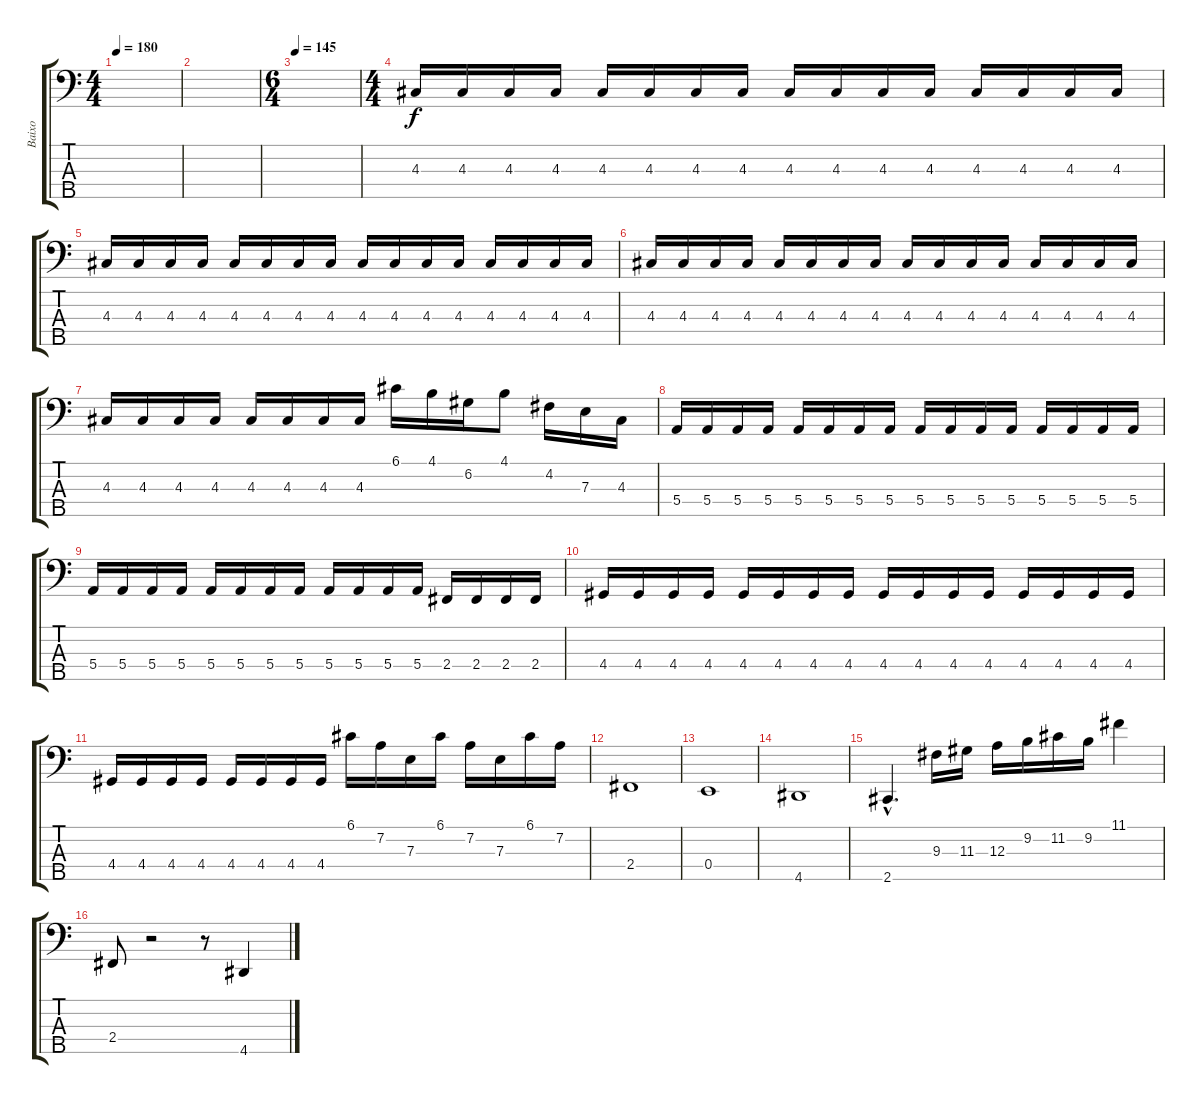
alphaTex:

\track ("Baixo" "Baixo") {instrument electricbassfinger}
\staff {score tabs}
\tuning (G2 D2 A1 E1 B0) {hide}
\ts (4 4)
\tempo 180
\clef f4
\ks c
|
|
\ts (6 4)
\tempo 145
|
\ts (4 4)
4.3.16 4.3.16 4.3.16 4.3.16 4.3.16 4.3.16 4.3.16 4.3.16 4.3.16 4.3.16 4.3.16 4.3.16 4.3.16 4.3.16 4.3.16 4.3.16 |
4.3.16 4.3.16 4.3.16 4.3.16 4.3.16 4.3.16 4.3.16 4.3.16 4.3.16 4.3.16 4.3.16 4.3.16 4.3.16 4.3.16 4.3.16 4.3.16 |
4.3.16 4.3.16 4.3.16 4.3.16 4.3.16 4.3.16 4.3.16 4.3.16 4.3.16 4.3.16 4.3.16 4.3.16 4.3.16 4.3.16 4.3.16 4.3.16 |
4.3.16 4.3.16 4.3.16 4.3.16 4.3.16 4.3.16 4.3.16 4.3.16 6.1.16 4.1.16 6.2.16 4.1.8 4.2.16 7.3.16 4.3.16 |
5.4.16 5.4.16 5.4.16 5.4.16 5.4.16 5.4.16 5.4.16 5.4.16 5.4.16 5.4.16 5.4.16 5.4.16 5.4.16 5.4.16 5.4.16 5.4.16 |
5.4.16 5.4.16 5.4.16 5.4.16 5.4.16 5.4.16 5.4.16 5.4.16 5.4.16 5.4.16 5.4.16 5.4.16 2.4.16 2.4.16 2.4.16 2.4.16 |
4.4.16 4.4.16 4.4.16 4.4.16 4.4.16 4.4.16 4.4.16 4.4.16 4.4.16 4.4.16 4.4.16 4.4.16 4.4.16 4.4.16 4.4.16 4.4.16 |
4.4.16 4.4.16 4.4.16 4.4.16 4.4.16 4.4.16 4.4.16 4.4.16 6.1.16 7.2.16 7.3.16 6.1.16 7.2.16 7.3.16 6.1.16 7.2.16 |
2.4.1 |
0.4.1 |
4.5.1 |
2.5{hac}.4{d} 9.3.16 11.3.16 12.3.16 9.2.16 11.2.16 9.2.16 11.1.4 |
2.4.8 r.2 r.8 4.5.4
